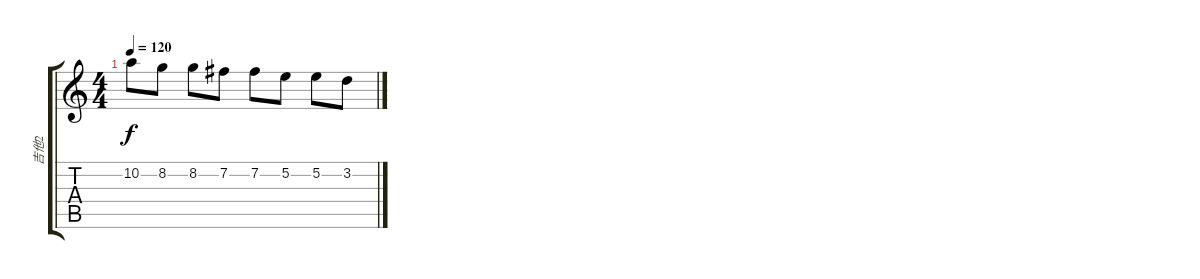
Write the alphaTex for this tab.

\track ("吉他2" "吉他2") {instrument acousticguitarsteel}
\staff {score tabs}
\tuning (E4 B3 G3 D3 A2 E2) {hide}
\ts (4 4)
\tempo 120
\clef g2
\ks c
10.2.8{dy f} 8.2.8 8.2.8 7.2.8 7.2.8 5.2.8 5.2.8 3.2.8
